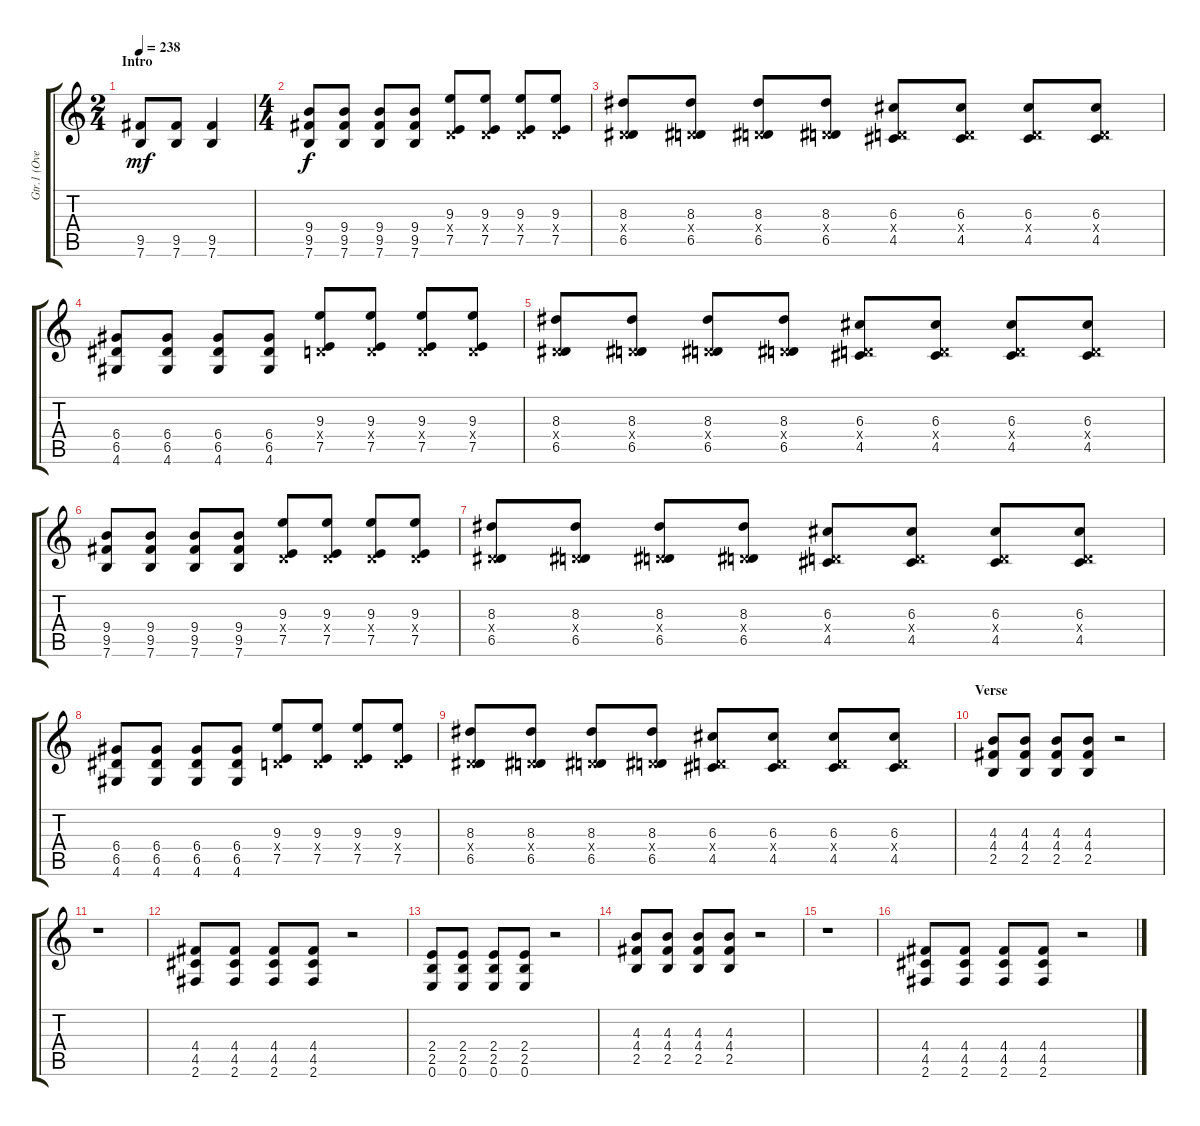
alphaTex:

\track ("Gtr.1 (Overdriven)" "Gtr.1 (Ove") {instrument overdrivenguitar}
\staff {score tabs}
\tuning (E4 B3 G3 D3 A2 E2) {hide}
\ts (2 4)
\section ("" "Intro")
\tempo 238
\clef g2
\ks c
(9.5 7.6).8{dy mf instrument overdrivenguitar} (9.5 7.6).8 (9.5 7.6).4 |
\ts (4 4)
(9.4 9.5 7.6).8{dy f} (9.4 9.5 7.6).8 (9.4 9.5 7.6).8 (9.4 9.5 7.6).8 (9.3 0.4{x} 7.5).8 (9.3 0.4{x} 7.5).8 (9.3 0.4{x} 7.5).8 (9.3 0.4{x} 7.5).8 |
(8.3 0.4{x} 6.5).8 (8.3 0.4{x} 6.5).8 (8.3 0.4{x} 6.5).8 (8.3 0.4{x} 6.5).8 (6.3 0.4{x} 4.5).8 (6.3 0.4{x} 4.5).8 (6.3 0.4{x} 4.5).8 (6.3 0.4{x} 4.5).8 |
(6.4 6.5 4.6).8 (6.4 6.5 4.6).8 (6.4 6.5 4.6).8 (6.4 6.5 4.6).8 (9.3 0.4{x} 7.5).8 (9.3 0.4{x} 7.5).8 (9.3 0.4{x} 7.5).8 (9.3 0.4{x} 7.5).8 |
(8.3 0.4{x} 6.5).8 (8.3 0.4{x} 6.5).8 (8.3 0.4{x} 6.5).8 (8.3 0.4{x} 6.5).8 (6.3 0.4{x} 4.5).8 (6.3 0.4{x} 4.5).8 (6.3 0.4{x} 4.5).8 (6.3 0.4{x} 4.5).8 |
(9.4 9.5 7.6).8 (9.4 9.5 7.6).8 (9.4 9.5 7.6).8 (9.4 9.5 7.6).8 (9.3 0.4{x} 7.5).8 (9.3 0.4{x} 7.5).8 (9.3 0.4{x} 7.5).8 (9.3 0.4{x} 7.5).8 |
(8.3 0.4{x} 6.5).8 (8.3 0.4{x} 6.5).8 (8.3 0.4{x} 6.5).8 (8.3 0.4{x} 6.5).8 (6.3 0.4{x} 4.5).8 (6.3 0.4{x} 4.5).8 (6.3 0.4{x} 4.5).8 (6.3 0.4{x} 4.5).8 |
(6.4 6.5 4.6).8 (6.4 6.5 4.6).8 (6.4 6.5 4.6).8 (6.4 6.5 4.6).8 (9.3 0.4{x} 7.5).8 (9.3 0.4{x} 7.5).8 (9.3 0.4{x} 7.5).8 (9.3 0.4{x} 7.5).8 |
(8.3 0.4{x} 6.5).8 (8.3 0.4{x} 6.5).8 (8.3 0.4{x} 6.5).8 (8.3 0.4{x} 6.5).8 (6.3 0.4{x} 4.5).8 (6.3 0.4{x} 4.5).8 (6.3 0.4{x} 4.5).8 (6.3 0.4{x} 4.5).8 |
\section ("" "Verse")
(4.3 4.4 2.5).8 (4.3 4.4 2.5).8 (4.3 4.4 2.5).8 (4.3 4.4 2.5).8 r.2 |
r.1 |
(4.4 4.5 2.6).8 (4.4 4.5 2.6).8 (4.4 4.5 2.6).8 (4.4 4.5 2.6).8 r.2 |
(2.4 2.5 0.6).8 (2.4 2.5 0.6).8 (2.4 2.5 0.6).8 (2.4 2.5 0.6).8 r.2 |
(4.3 4.4 2.5).8 (4.3 4.4 2.5).8 (4.3 4.4 2.5).8 (4.3 4.4 2.5).8 r.2 |
r.1 |
(4.4 4.5 2.6).8 (4.4 4.5 2.6).8 (4.4 4.5 2.6).8 (4.4 4.5 2.6).8 r.2
